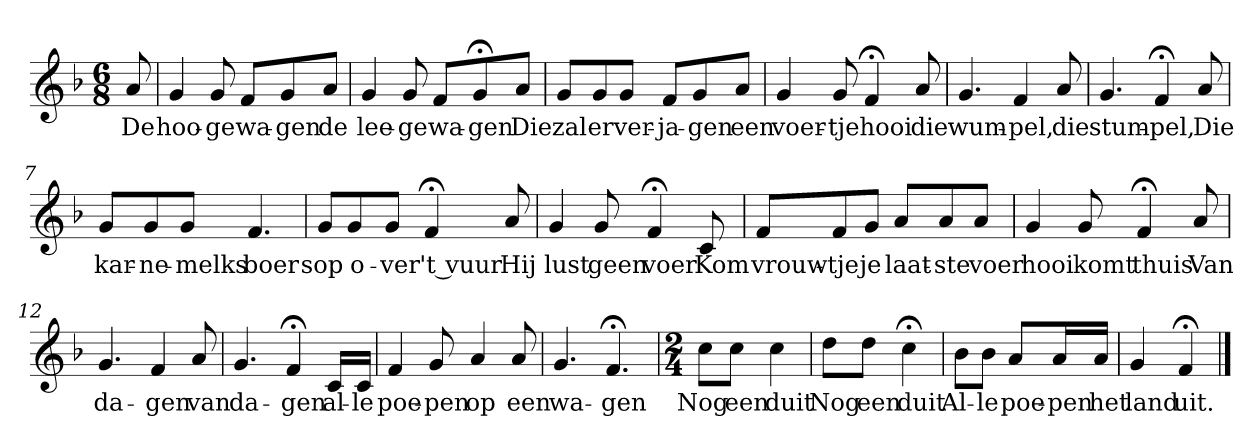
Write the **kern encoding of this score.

**kern	**text
*part1	*part1
*staff1	*staff1
*k[b-]	*
*F:	*
*M6/8	*
*MM120	*
=	=
8a	De
=1	=1
4g	hoo-
8g	-ge
8fL	wa-
8g	-gen
8aJ	de
=2	=2
4g	lee-
8g	-ge
8fL	wa-
8g;<	-gen
8aJ	Die
=3	=3
8gL	zal
8g	er
8gJ	ver-
8fL	-ja-
8g	-gen
8aJ	een
=4	=4
4g	voer-
8g	-tje
4f;<	hooi
8a	die
=5	=5
4.g	wum-
4f	-pel,
8a	die
=6	=6
4.g	stum-
4f;<	-pel,
8a	Die
=7	=7
8gL	kar-
8g	-ne-
8gJ	-melks
4.f	boer
=8	=8
8gL	sop
8g	o-
8gJ	-ver
4f;<	't vuur
8a	Hij
=9	=9
4g	lust
8g	geen
4f;<	voer
8c	Kom
=10	=10
8fL	vrouw-
8f	-tje
8gJ	je
8aL	laat-
8a	-ste
8aJ	voer
=11	=11
4g	hooi
8g	komt
4f;<	thuis
8a	Van
=12	=12
4.g	da-
4f	-gen
8a	van
=13	=13
4.g	da-
4f;<	-gen
16cLL	al-
16cJJ	-le
=14	=14
4f	poe-
8g	-pen
4a	op
8a	een
=15	=15
4.g	wa-
4.f;<	-gen
=16	=16
*M2/4	*
8ccL	Nog
8ccJ	een
4cc	duit
=17	=17
8ddL	Nog
8ddJ	een
4cc;<	duit
=18	=18
8b-L	Al-
8b-J	-le
8aL	poe-
16aL	-pen
16aJJ	het
=19	=19
4g	land
4f;<	uit.
==	==
*-	*-
